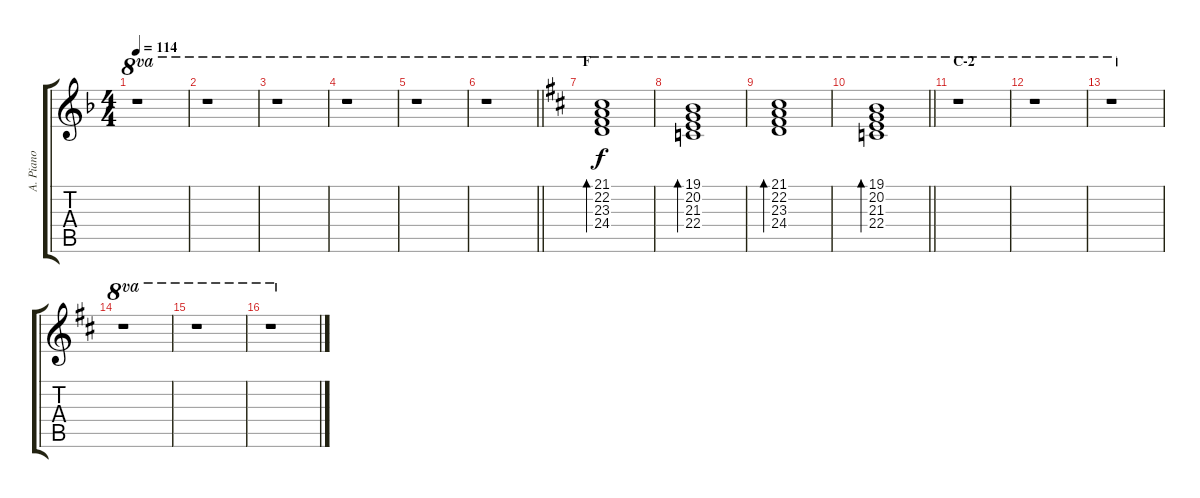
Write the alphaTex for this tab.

\track ("A. Piano" "A. Piano") {instrument acousticgrandpiano}
\staff {score tabs}
\tuning (E4 B3 G3 D3 A2 E2) {hide}
\ts (4 4)
\tempo 114
\clef g2
\ks f
r.1{ot 8va dy f} |
r.1{ot 8va} |
r.1{ot 8va} |
r.1{ot 8va} |
r.1{ot 8va} |
\barLineRight lightlight
r.1{ot 8va} |
\section ("" "F")
\ks d
(21.1 22.2 23.3 24.4).1{bd 240 ot 8va} |
(19.1 20.2 21.3 22.4).1{bd 240 ot 8va} |
(21.1 22.2 23.3 24.4).1{bd 240 ot 8va} |
\barLineRight lightlight
(19.1 20.2 21.3 22.4).1{bd 240 ot 8va} |
\section ("" "C-2")
r.1{ot 8va} |
r.1{ot 8va} |
r.1{ot 8va} |
r.1{ot 8va} |
r.1{ot 8va} |
r.1{ot 8va}
